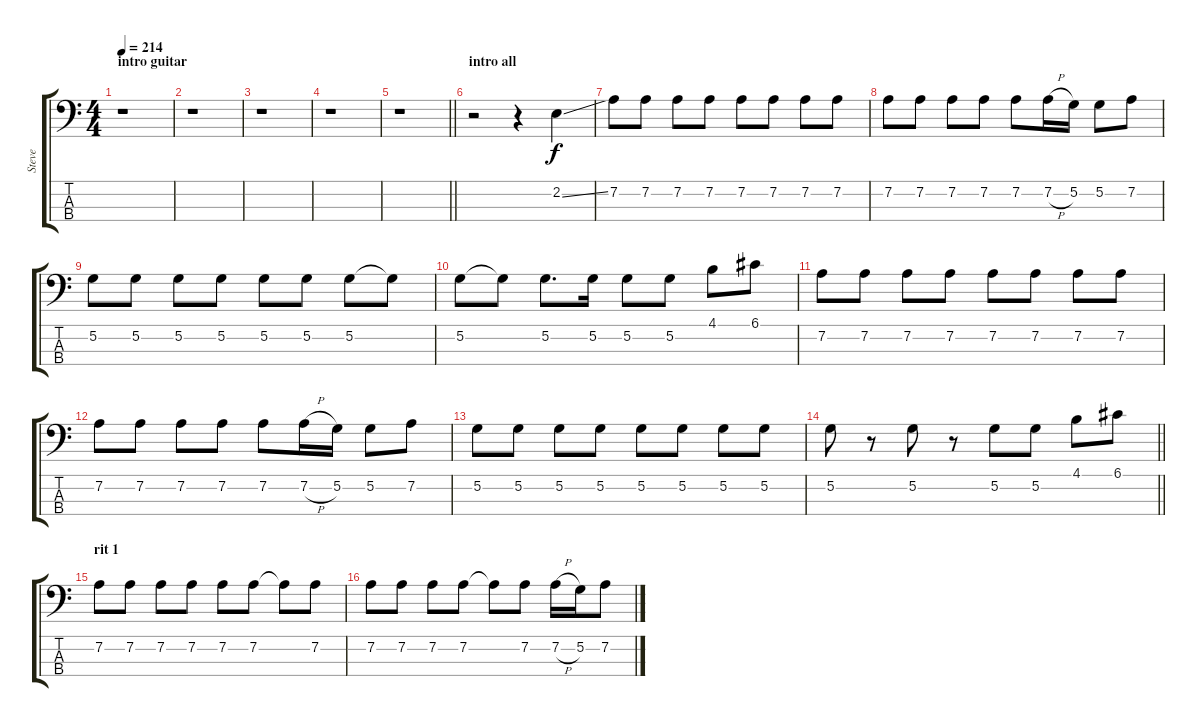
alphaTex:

\track ("Steve" "Steve") {instrument electricbassfinger}
\staff {score tabs}
\tuning (G2 D2 A1 E1) {hide}
\ts (4 4)
\section ("" "intro guitar")
\tempo 214
\clef f4
\ks c
r.1{dy f instrument electricbassfinger} |
r.1 |
r.1 |
r.1 |
\barLineRight lightlight
r.1 |
\section ("" "intro all")
r.2 r.4 2.2{ss}.4 |
7.2.8 7.2.8 7.2.8 7.2.8 7.2.8 7.2.8 7.2.8 7.2.8 |
7.2.8 7.2.8 7.2.8 7.2.8 7.2.8 7.2{h}.16 5.2.16 5.2.8 7.2.8 |
5.2.8 5.2.8 5.2.8 5.2.8 5.2.8 5.2.8 5.2.8 5.2{t}.8 |
5.2.8 5.2{t}.8 5.2.8{d} 5.2.16 5.2.8 5.2.8 4.1.8 6.1.8 |
7.2.8 7.2.8 7.2.8 7.2.8 7.2.8 7.2.8 7.2.8 7.2.8 |
7.2.8 7.2.8 7.2.8 7.2.8 7.2.8 7.2{h}.16 5.2.16 5.2.8 7.2.8 |
5.2.8 5.2.8 5.2.8 5.2.8 5.2.8 5.2.8 5.2.8 5.2.8 |
\barLineRight lightlight
5.2.8 r.8 5.2.8 r.8 5.2.8 5.2.8 4.1.8 6.1.8 |
\section ("" "rit 1")
7.2.8 7.2.8 7.2.8 7.2.8 7.2.8 7.2.8 7.2{t}.8 7.2.8 |
7.2.8 7.2.8 7.2.8 7.2.8 7.2{t}.8 7.2.8 7.2{h}.16 5.2.16 7.2.8
